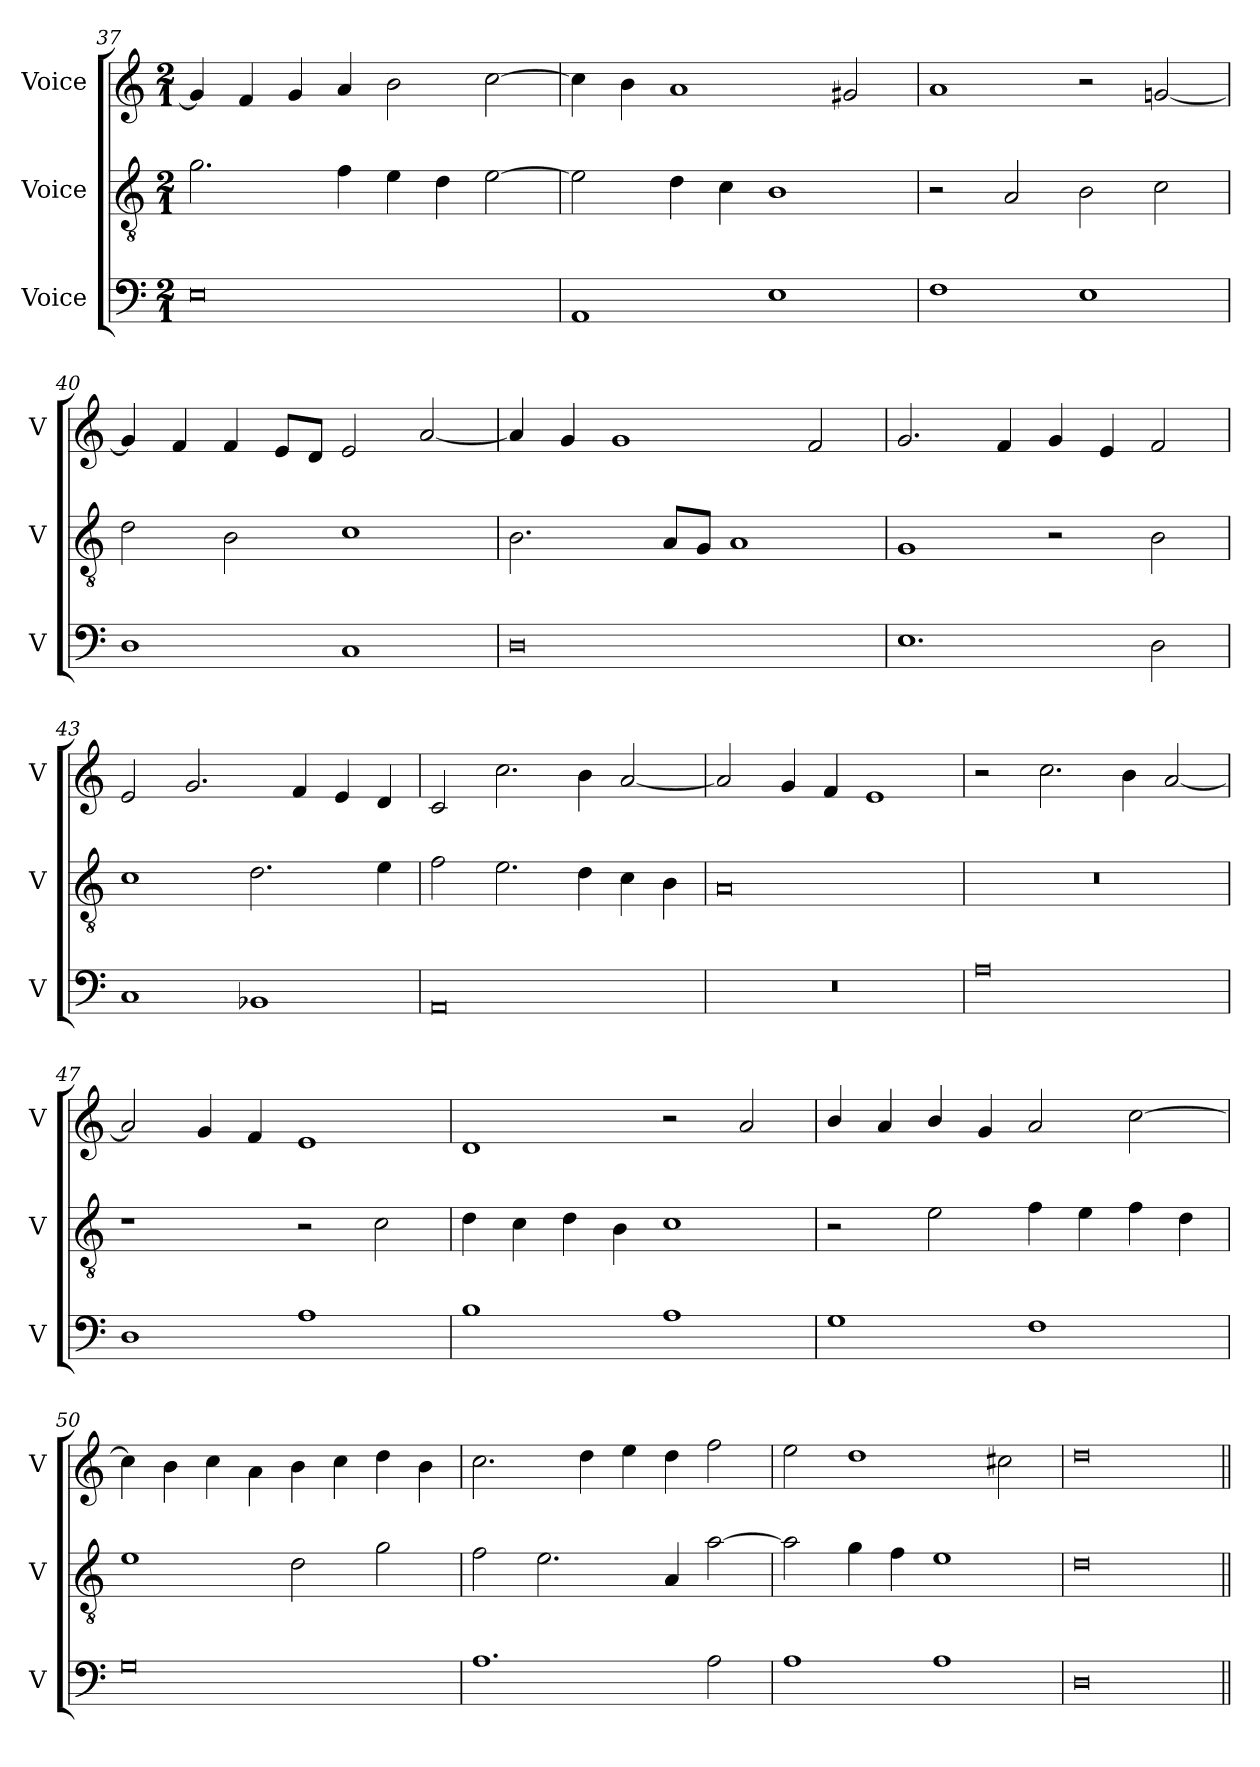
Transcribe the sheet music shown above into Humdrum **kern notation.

**kern	**kern	**kern
*part3	*part2	*part1
*staff3	*staff2	*staff1
*I"Voice	*I"Voice	*I"Voice
*I'V	*I'V	*I'V
!!LO:LB:g=z
*clefF4	*clefGv2	*clefG2
*k[]	*k[]	*k[]
*M2/1	*M2/1	*M2/1
=37	=37	=37
0E	2.g\	4g/]
.	.	4f/
.	.	4g/
.	4f\	4a/
.	4e\	2b\
.	4d\	.
.	[2e\	[2cc\
=38	=38	=38
1AA	2e\]	4cc\]
.	.	4b\
.	4d\	1a
.	4c\	.
1E	1B	.
.	.	2g#X/
=39	=39	=39
1F	2r	1a
.	2A/	.
1E	2B\	2r
.	2c\	[2gn/
!!LO:LB:g=z
=40	=40	=40
1D	2d\	4g/]
.	.	4f/
.	2B\	4f/
.	.	8e/L
.	.	8d/J
1C	1c	2e/
.	.	[2a/
=41	=41	=41
0D	2.B\	4a/]
.	.	4g/
.	.	1g
.	8A/L	.
.	8G/J	.
.	1A	.
.	.	2f/
=42	=42	=42
1.E	1G	2.g/
.	.	4f/
.	2r	4g/
.	.	4e/
2D\	2B\	2f/
!!LO:LB:g=z
=43	=43	=43
1C	1c	2e/
.	.	2.g/
1BB-X	2.d\	.
.	.	4f/
.	.	4e/
.	4e\	4d/
=44	=44	=44
0AA	2f\	2c/
.	2.e\	2.cc\
.	4d\	4b\
.	4c\	[2a/
.	4B\	.
=45	=45	=45
0r	0A	2a/]
.	.	4g/
.	.	4f/
.	.	1e
=46	=46	=46
0A	0r	2r
.	.	2.cc\
.	.	4b\
.	.	[2a/
!!LO:LB:g=z
=47	=47	=47
1D	1r	2a/]
.	.	4g/
.	.	4f/
1A	2r	1e
.	2c\	.
=48	=48	=48
1B	4d\	1d
.	4c\	.
.	4d\	.
.	4B\	.
1A	1c	2r
.	.	2a/
=49	=49	=49
1G	2r	4b/
.	.	4a/
.	2e\	4b/
.	.	4g/
1F	4f\	2a/
.	4e\	.
.	4f\	[2cc\
.	4d\	.
!!LO:PB:g=z
=50	=50	=50
0G	1e	4cc\]
.	.	4b\
.	.	4cc\
.	.	4a\
.	2d\	4b\
.	.	4cc\
.	2g\	4dd\
.	.	4b\
=51	=51	=51
1.A	2f\	2.cc\
.	2.e\	.
.	.	4dd\
.	.	4ee\
.	4A/	4dd\
2A\	[2a\	2ff\
=52	=52	=52
1A	2a\]	2ee\
.	4g\	1dd
.	4f\	.
1A	1e	.
.	.	2cc#X\
=53	=53	=53
0D	0d	0dd
=||	=||	=||
*-	*-	*-
